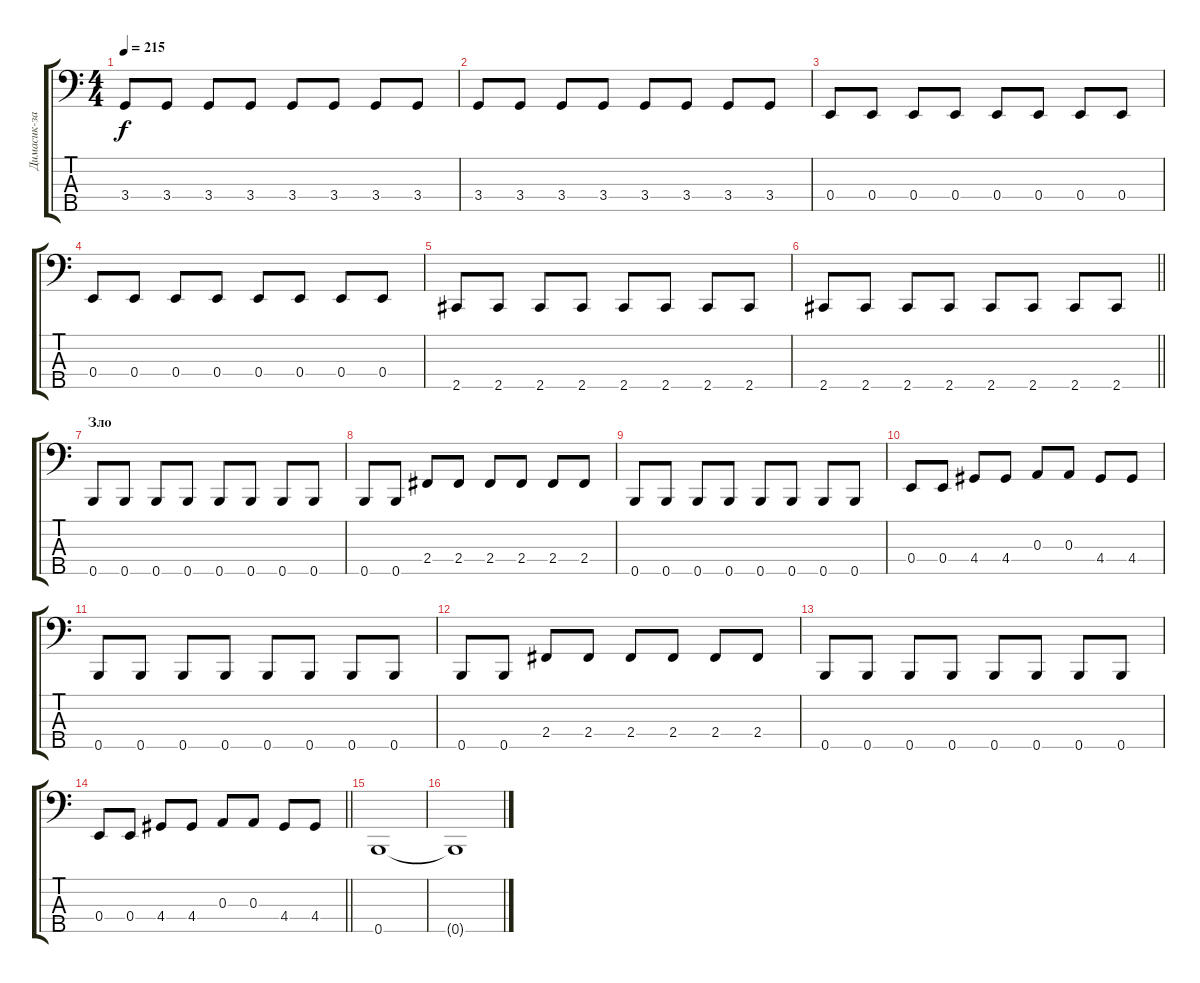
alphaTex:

\track ("Димасик-забубасик" "Димасик-за") {instrument electricbasspick}
\staff {score tabs}
\tuning (G2 D2 A1 E1 B0) {hide}
\ts (4 4)
\tempo 215
\clef f4
\ks c
3.4.8{dy f} 3.4.8 3.4.8 3.4.8 3.4.8 3.4.8 3.4.8 3.4.8 |
3.4.8 3.4.8 3.4.8 3.4.8 3.4.8 3.4.8 3.4.8 3.4.8 |
0.4.8 0.4.8 0.4.8 0.4.8 0.4.8 0.4.8 0.4.8 0.4.8 |
0.4.8 0.4.8 0.4.8 0.4.8 0.4.8 0.4.8 0.4.8 0.4.8 |
2.5.8 2.5.8 2.5.8 2.5.8 2.5.8 2.5.8 2.5.8 2.5.8 |
\barLineRight lightlight
2.5.8 2.5.8 2.5.8 2.5.8 2.5.8 2.5.8 2.5.8 2.5.8 |
\section ("" "Зло")
0.5.8 0.5.8 0.5.8 0.5.8 0.5.8 0.5.8 0.5.8 0.5.8 |
0.5.8 0.5.8 2.4.8 2.4.8 2.4.8 2.4.8 2.4.8 2.4.8 |
0.5.8 0.5.8 0.5.8 0.5.8 0.5.8 0.5.8 0.5.8 0.5.8 |
0.4.8 0.4.8 4.4.8 4.4.8 0.3.8 0.3.8 4.4.8 4.4.8 |
0.5.8 0.5.8 0.5.8 0.5.8 0.5.8 0.5.8 0.5.8 0.5.8 |
0.5.8 0.5.8 2.4.8 2.4.8 2.4.8 2.4.8 2.4.8 2.4.8 |
0.5.8 0.5.8 0.5.8 0.5.8 0.5.8 0.5.8 0.5.8 0.5.8 |
\barLineRight lightlight
0.4.8 0.4.8 4.4.8 4.4.8 0.3.8 0.3.8 4.4.8 4.4.8 |
0.5.1 |
0.5{t}.1
